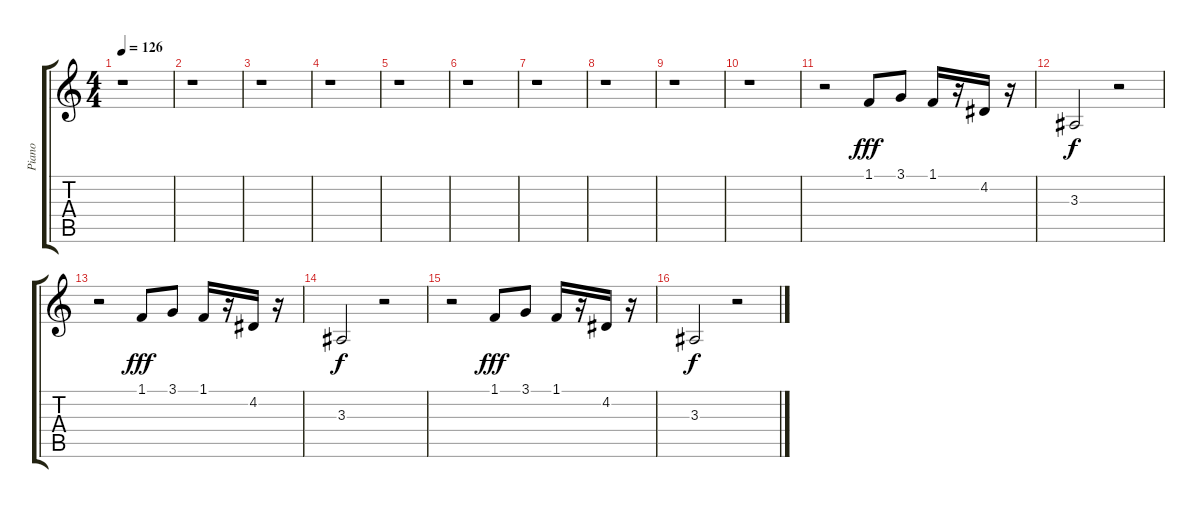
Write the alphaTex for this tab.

\track ("Piano" "Piano") {instrument brightacousticpiano}
\staff {score tabs}
\tuning (E4 B3 G3 D3 A2 E2) {hide}
\ts (4 4)
\tempo 126
\clef g2
\ks c
r.1{dy f} |
r.1 |
r.1 |
r.1 |
r.1 |
r.1 |
r.1 |
r.1 |
r.1 |
r.1 |
r.2 1.1.8{dy fff} 3.1.8 1.1.16 r.16 4.2.16 r.16 |
3.3.2{dy f} r.2 |
r.2 1.1.8{dy fff} 3.1.8 1.1.16 r.16 4.2.16 r.16 |
3.3.2{dy f} r.2 |
r.2 1.1.8{dy fff} 3.1.8 1.1.16 r.16 4.2.16 r.16 |
3.3.2{dy f} r.2
